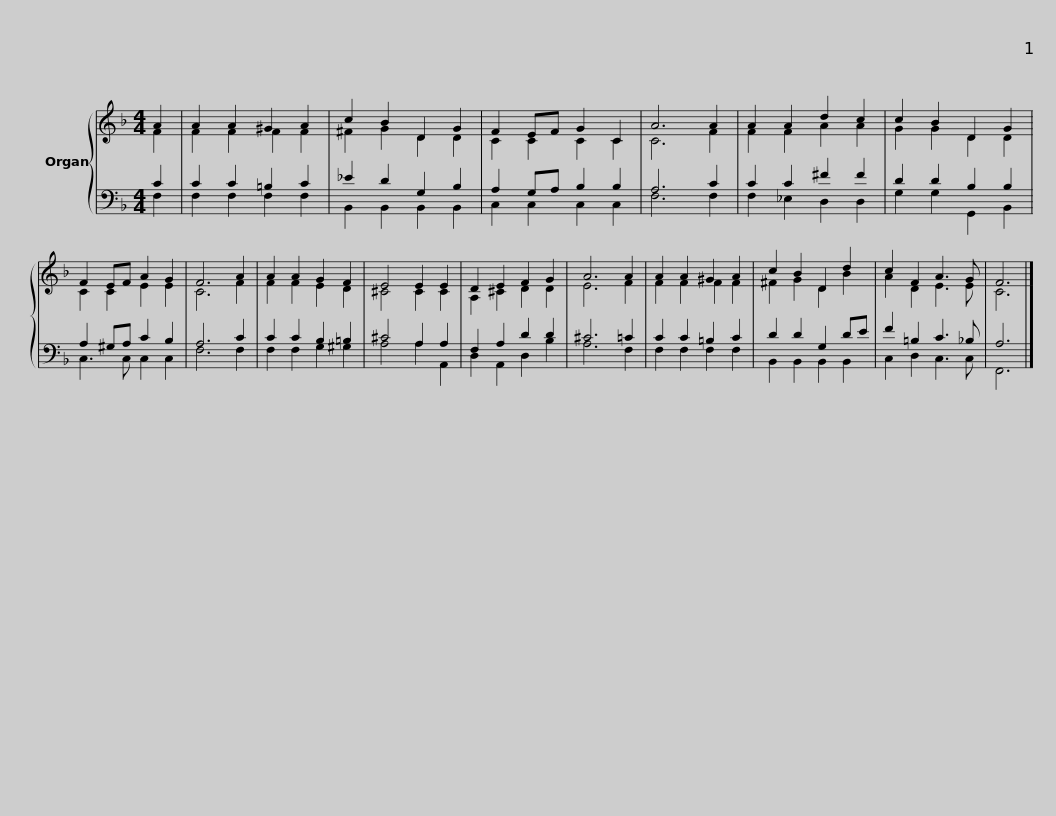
X:1
%%score { ( 1 2 ) | ( 3 4 ) }
L:1/8
M:4/4
I:linebreak $
K:F
V:1 treble
V:2 treble
V:3 bass
V:4 bass
V:1
 A2 | A2 A2 ^G2 A2 | c2 B2 D2 G2 | F2 EF G2 C2 | A6 A2 | %5
 A2 A2 d2 c2 | c2 B2 D2 G2 |$ F2 EF A2 G2 | F6 A2 |$ A2 A2 G2 F2 | %10
 E4 E2 E2 | D2 E2 F2 G2 | A6 A2 | A2 A2 ^G2 A2 | c2 B2 D2 d2 |$ %15
 c2 F2 A3 G | F6 |] %17
V:2
 F2 | F2 F2 F2 F2 | ^F2 G2 D2 D2 | C2 C2 C2 C2 | C6 F2 | %5
 F2 F2 A2 A2 | G2 G2 D2 D2 |$ C2 C2 E2 E2 | C6 F2 |$ F2 F2 E2 D2 | %10
 ^C4 C2 C2 | A,2 ^C2 D2 D2 | E6 F2 | F2 F2 F2 F2 | ^F2 G2 D2 B2 |$ %15
 A2 D2 E3 E | C6 |] %17
V:3
 C2 | C2 C2 =B,2 C2 | _E2 D2 G,2 B,2 | A,2 G,A, B,2 B,2 | A,6 C2 | %5
 C2 C2 ^F2 F2 | D2 D2 B,2 B,2 |$ A,2 ^G,A, C2 B,2 | A,6 C2 |$ C2 C2 B,2 =B,2 | %10
 ^C4 A,2 A,2 | F,2 A,2 D2 D2 | ^C6 =C2 | C2 C2 =B,2 C2 | D2 D2 G,2 DE |$ %15
 F2 =B,2 C3 _B, | A,6 |] %17
V:4
 F,2 | F,2 F,2 F,2 F,2 | B,,2 B,,2 B,,2 B,,2 | C,2 C,2 C,2 C,2 | F,6 F,2 | %5
 F,2 _E,2 D,2 D,2 | G,2 G,2 G,,2 B,,2 |$ C,3 C, C,2 C,2 | F,6 F,2 |$ F,2 F,2 G,2 ^G,2 | %10
 A,4 A,2 A,,2 | D,2 A,,2 D,2 B,2 | A,6 F,2 | F,2 F,2 F,2 F,2 | B,,2 B,,2 B,,2 B,,2 |$ %15
 C,2 D,2 C,3 C, | F,,6 |] %17
